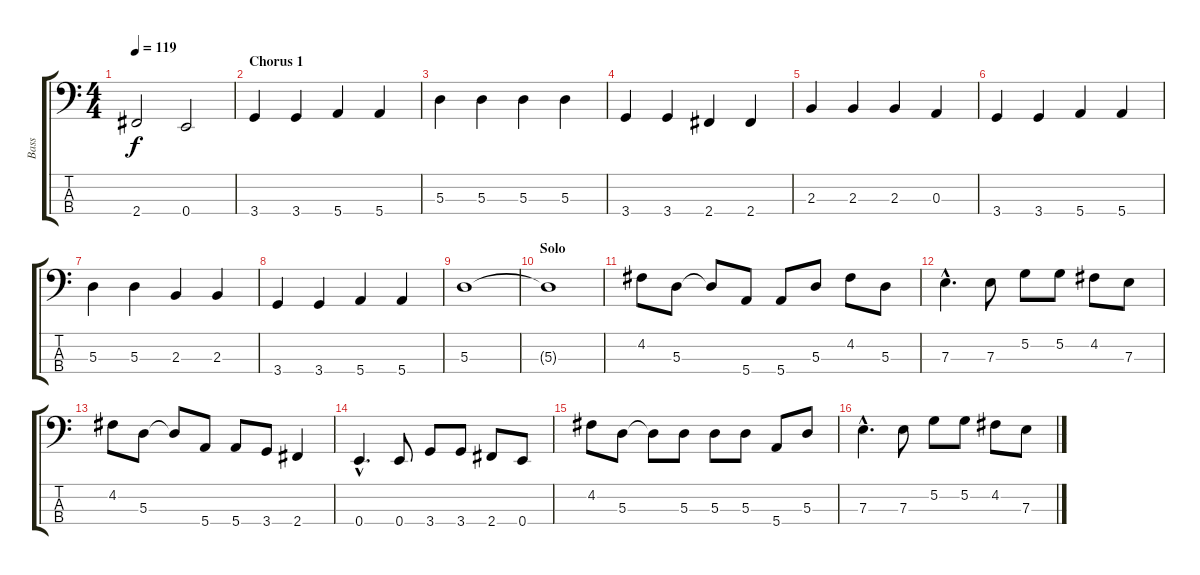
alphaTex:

\track ("Bass" "Bass") {instrument electricbassfinger}
\staff {score tabs}
\tuning (G2 D2 A1 E1) {hide}
\ts (4 4)
\tempo 119
\clef f4
\ks c
2.4.2{dy f} 0.4.2 |
\section ("" "Chorus 1")
3.4.4 3.4.4 5.4.4 5.4.4 |
5.3.4 5.3.4 5.3.4 5.3.4 |
3.4.4 3.4.4 2.4.4 2.4.4 |
2.3.4 2.3.4 2.3.4 0.3.4 |
3.4.4 3.4.4 5.4.4 5.4.4 |
5.3.4 5.3.4 2.3.4 2.3.4 |
3.4.4 3.4.4 5.4.4 5.4.4 |
5.3.1 |
\section ("" "Solo")
5.3{t}.1 |
4.2.8{volume 10} 5.3.8 5.3{t}.8 5.4.8 5.4.8 5.3.8 4.2.8 5.3.8 |
7.3{hac}.4{d volume 10} 7.3.8 5.2.8 5.2.8 4.2.8 7.3.8 |
4.2.8{volume 10} 5.3.8 5.3{t}.8 5.4.8 5.4.8 3.4.8 2.4.4 |
0.4{hac}.4{d volume 10} 0.4.8 3.4.8 3.4.8 2.4.8 0.4.8 |
4.2.8{volume 10} 5.3.8 5.3{t}.8 5.3.8 5.3.8 5.3.8 5.4.8 5.3.8 |
7.3{hac}.4{d volume 10} 7.3.8 5.2.8 5.2.8 4.2.8 7.3.8
